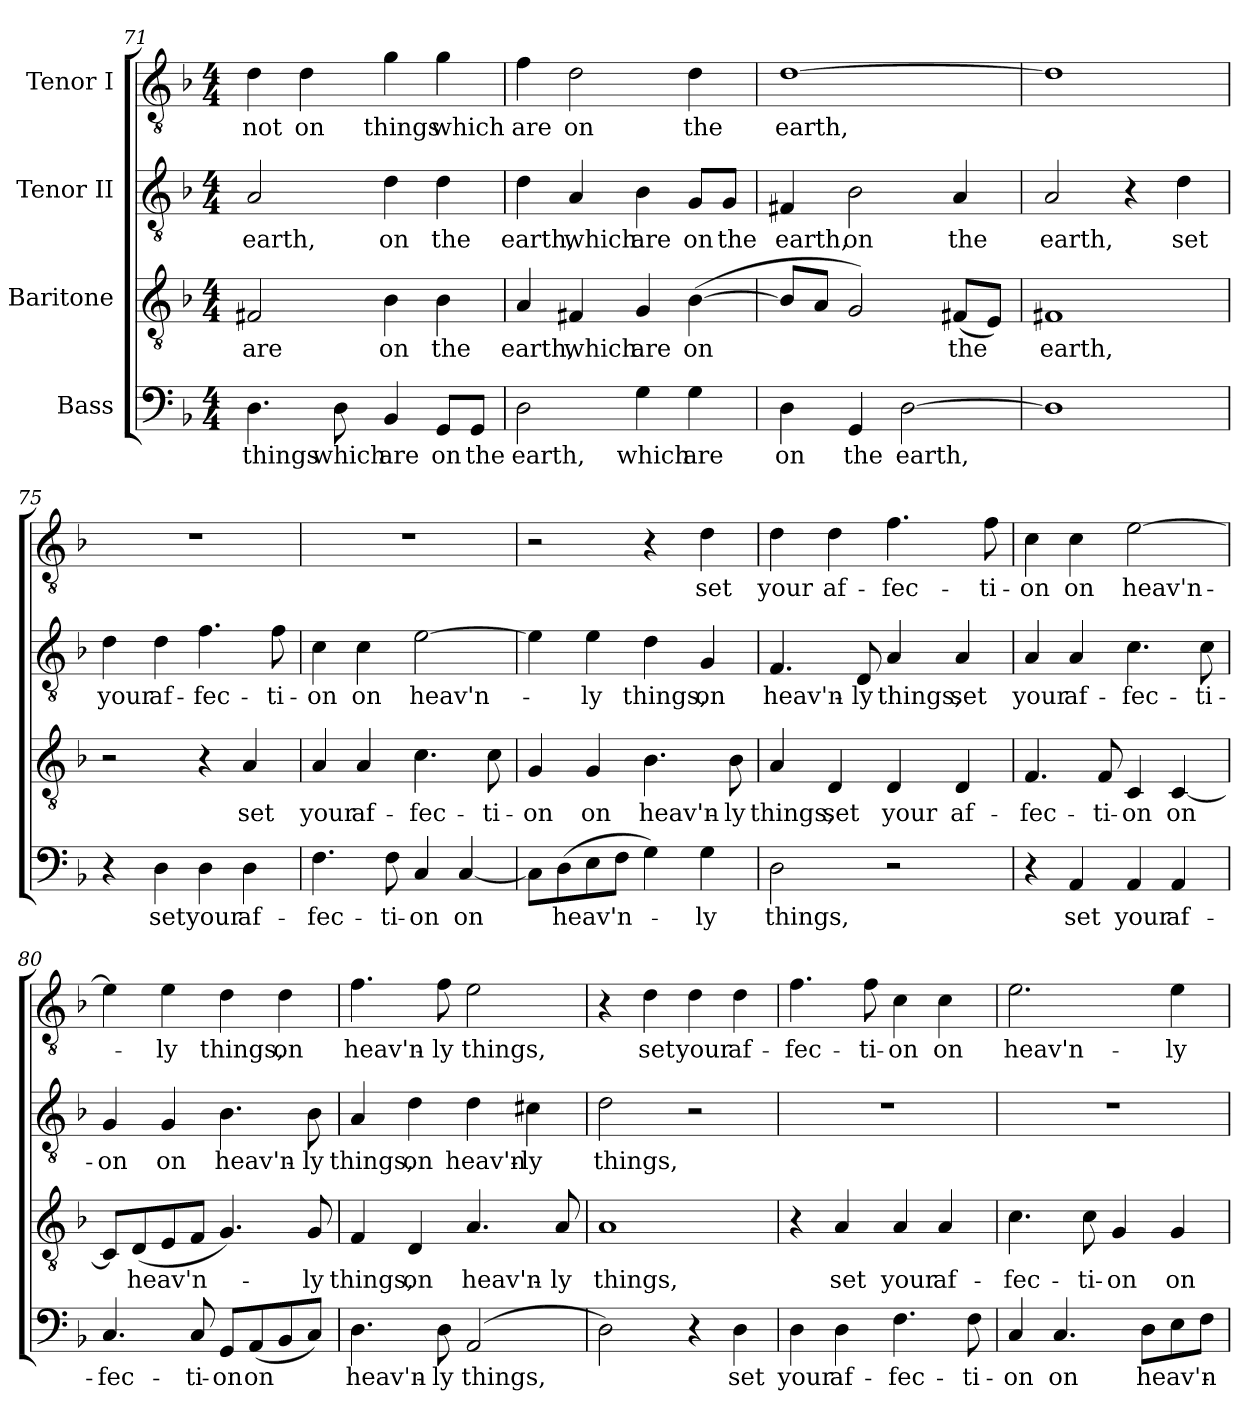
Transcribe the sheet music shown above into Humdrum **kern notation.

**kern	**text	**kern	**text	**kern	**text	**kern	**text
*part4	*part4	*part3	*part3	*part2	*part2	*part1	*part1
*staff4	*staff4	*staff3	*staff3	*staff2	*staff2	*staff1	*staff1
*I"Bass	*	*I"Baritone	*	*I"Tenor II	*	*I"Tenor I	*
*clefF4	*	*clefGv2	*	*clefGv2	*	*clefGv2	*
*k[b-]	*	*k[b-]	*	*k[b-]	*	*k[b-]	*
*F:	*	*F:	*	*F:	*	*F:	*
*M4/4	*	*M4/4	*	*M4/4	*	*M4/4	*
=71	=71	=71	=71	=71	=71	=71	=71
!	!LO:LY:b	!	!LO:LY:b	!	!LO:LY:b	!	!LO:LY:b
4.D\	things	2F#X/	are	2A/	earth,	4d\	not
!	!	!	!	!	!	!	!LO:LY:b
.	.	.	.	.	.	4d\	on
!	!LO:LY:b	!	!	!	!	!	!
8D\	which	.	.	.	.	.	.
!	!LO:LY:b	!	!LO:LY:b	!	!LO:LY:b	!	!LO:LY:b
4BB-/	are	4B-i\	on	4d\	on	4g\	things
!	!LO:LY:b	!	!LO:LY:b	!	!LO:LY:b	!	!LO:LY:b
8GG/L	on	4B-\	the	4d\	the	4g\	which
!	!LO:LY:b	!	!	!	!	!	!
8GG/J	the	.	.	.	.	.	.
!!LO:LB:g=z
=72	=72	=72	=72	=72	=72	=72	=72
!	!LO:LY:b	!	!LO:LY:b	!	!LO:LY:b	!	!LO:LY:b
2D\	earth,	4A/	earth,	4d\	earth,	4f\	are
!	!	!	!LO:LY:b	!	!LO:LY:b	!	!LO:LY:b
.	.	4F#i/	which	4A/	which	2d\	on
!	!LO:LY:b	!	!LO:LY:b	!	!LO:LY:b	!	!
4G\	which	4G/	are	4B-\	are	.	.
!	!LO:LY:b	!	!LO:LY:b	!	!LO:LY:b	!	!LO:LY:b
4G\	are	(>[4B-\	on	8G/L	on	4d\	the
!	!	!	!	!	!LO:LY:b	!	!
.	.	.	.	8G/J	the	.	.
=73	=73	=73	=73	=73	=73	=73	=73
!	!LO:LY:b	!	!	!	!LO:LY:b	!	!LO:LY:b
4D\	on	8B-/L]	.	4F#X/	earth,	[1d	earth,
.	.	8A/J	.	.	.	.	.
!	!LO:LY:b	!	!	!	!LO:LY:b	!	!
4GG/	the	2G/)	.	2B-\	on	.	.
!	!LO:LY:b	!	!	!	!	!	!
[2D\	earth,	.	.	.	.	.	.
!	!	!	!LO:LY:b	!	!LO:LY:b	!	!
.	.	(<8F#X/L	the	4A/	the	.	.
.	.	8E/J)	.	.	.	.	.
=74	=74	=74	=74	=74	=74	=74	=74
!	!	!	!LO:LY:b	!	!LO:LY:b	!	!
1D]	.	1F#X	earth,	2A/	earth,	1d]	.
.	.	.	.	4r	.	.	.
!	!	!	!	!	!LO:LY:b	!	!
.	.	.	.	4d\	set	.	.
=75	=75	=75	=75	=75	=75	=75	=75
!	!	!	!	!	!LO:LY:b	!	!
4r	.	2r	.	4d\	your	1r	.
!	!LO:LY:b	!	!	!	!LO:LY:b	!	!
4D\	set	.	.	4d\	af-	.	.
!	!LO:LY:b	!	!	!	!LO:LY:b	!	!
4D\	your	4r	.	4.f\	-fec-	.	.
!	!LO:LY:b	!	!LO:LY:b	!	!	!	!
4D\	af-	4A/	set	.	.	.	.
!	!	!	!	!	!LO:LY:b	!	!
.	.	.	.	8f\	-ti-	.	.
=76	=76	=76	=76	=76	=76	=76	=76
!	!LO:LY:b	!	!LO:LY:b	!	!LO:LY:b	!	!
4.F\	-fec-	4A/	your	4c\	-on	1r	.
!	!	!	!LO:LY:b	!	!LO:LY:b	!	!
.	.	4A/	af-	4c\	on	.	.
!	!LO:LY:b	!	!	!	!	!	!
8F\	-ti-	.	.	.	.	.	.
!	!LO:LY:b	!	!LO:LY:b	!	!LO:LY:b	!	!
4C/	-on	4.c\	-fec-	[2e\	heav'n-	.	.
!	!LO:LY:b	!	!	!	!	!	!
[4C/	on	.	.	.	.	.	.
!	!	!	!LO:LY:b	!	!	!	!
.	.	8c\	-ti-	.	.	.	.
!!LO:LB:g=z
=77	=77	=77	=77	=77	=77	=77	=77
!	!	!	!LO:LY:b	!	!	!	!
8C\L]	.	4G/	-on	4e\]	.	2r	.
!	!LO:LY:b	!	!	!	!	!	!
(>8D\	heav'n-	.	.	.	.	.	.
!	!	!	!LO:LY:b	!	!LO:LY:b	!	!
8E\	.	4G/	on	4e\	-ly	.	.
8F\J	.	.	.	.	.	.	.
!	!	!	!LO:LY:b	!	!LO:LY:b	!	!
4G\)	.	4.B-\	heav'n-	4d\	things,	4r	.
!	!LO:LY:b	!	!	!	!LO:LY:b	!	!LO:LY:b
4G\	-ly	.	.	4G/	on	4d\	set
!	!	!	!LO:LY:b	!	!	!	!
.	.	8B-\	-ly	.	.	.	.
=78	=78	=78	=78	=78	=78	=78	=78
!	!LO:LY:b	!	!LO:LY:b	!	!LO:LY:b	!	!LO:LY:b
2D\	things,	4A/	things,	4.F/	heav'n-	4d\	your
!	!	!	!LO:LY:b	!	!	!	!LO:LY:b
.	.	4D/	set	.	.	4d\	af-
!	!	!	!	!	!LO:LY:b	!	!
.	.	.	.	8D/	-ly	.	.
!	!	!	!LO:LY:b	!	!LO:LY:b	!	!LO:LY:b
2r	.	4D/	your	4A/	things,	4.f\	-fec-
!	!	!	!LO:LY:b	!	!LO:LY:b	!	!
.	.	4D/	af-	4A/	set	.	.
!	!	!	!	!	!	!	!LO:LY:b
.	.	.	.	.	.	8f\	-ti-
=79	=79	=79	=79	=79	=79	=79	=79
!	!	!	!LO:LY:b	!	!LO:LY:b	!	!LO:LY:b
4r	.	4.F/	-fec-	4A/	your	4c\	-on
!	!LO:LY:b	!	!	!	!LO:LY:b	!	!LO:LY:b
4AA/	set	.	.	4A/	af-	4c\	on
!	!	!	!LO:LY:b	!	!	!	!
.	.	8F/	-ti-	.	.	.	.
!	!LO:LY:b	!	!LO:LY:b	!	!LO:LY:b	!	!LO:LY:b
4AA/	your	4C/	-on	4.c\	-fec-	[2e\	heav'n-
!	!LO:LY:b	!	!LO:LY:b	!	!	!	!
4AA/	af-	[4C/	on	.	.	.	.
!	!	!	!	!	!LO:LY:b	!	!
.	.	.	.	8c\	-ti-	.	.
=80	=80	=80	=80	=80	=80	=80	=80
!	!LO:LY:b	!	!	!	!LO:LY:b	!	!
4.C/	-fec-	8C/L]	.	4G/	-on	4e\]	.
!	!	!	!LO:LY:b	!	!	!	!
.	.	(<8D/	heav'n-	.	.	.	.
!	!	!	!	!	!LO:LY:b	!	!LO:LY:b
.	.	8E/	.	4G/	on	4e\	-ly
!	!LO:LY:b	!	!	!	!	!	!
8C/	-ti-	8F/J	.	.	.	.	.
!	!LO:LY:b	!	!	!	!LO:LY:b	!	!LO:LY:b
8GG/L	-on	4.G/)	.	4.B-\	heav'n-	4d\	things,
!	!LO:LY:b	!	!	!	!	!	!
(<8AA/	on	.	.	.	.	.	.
!	!	!	!	!	!	!	!LO:LY:b
8BB-/	.	.	.	.	.	4d\	on
!	!	!	!LO:LY:b	!	!LO:LY:b	!	!
8C/J)	.	8G/	-ly	8B-\	-ly	.	.
=81	=81	=81	=81	=81	=81	=81	=81
!	!LO:LY:b	!	!LO:LY:b	!	!LO:LY:b	!	!LO:LY:b
4.D\	heav'n-	4F/	things,	4A/	things,	4.f\	heav'n-
!	!	!	!LO:LY:b	!	!LO:LY:b	!	!
.	.	4D/	on	4d\	on	.	.
!	!LO:LY:b	!	!	!	!	!	!LO:LY:b
8D\	-ly	.	.	.	.	8f\	-ly
!	!LO:LY:b	!	!LO:LY:b	!	!LO:LY:b	!	!LO:LY:b
(>2AA/	things,	4.A/	heav'n-	4d\	heav'n-	2e\	things,
!	!	!	!	!	!LO:LY:b	!	!
.	.	.	.	4c#i\	-ly	.	.
!	!	!	!LO:LY:b	!	!	!	!
.	.	8A/	-ly	.	.	.	.
!!LO:PB:g=z
=82	=82	=82	=82	=82	=82	=82	=82
!	!	!	!LO:LY:b	!	!LO:LY:b	!	!
2D\)	.	1A	things,	2d\	things,	4r	.
!	!	!	!	!	!	!	!LO:LY:b
.	.	.	.	.	.	4d\	set
!	!	!	!	!	!	!	!LO:LY:b
4r	.	.	.	2r	.	4d\	your
!	!LO:LY:b	!	!	!	!	!	!LO:LY:b
4D\	set	.	.	.	.	4d\	af-
=83	=83	=83	=83	=83	=83	=83	=83
!	!LO:LY:b	!	!	!	!	!	!LO:LY:b
4D\	your	4r	.	1r	.	4.f\	-fec-
!	!LO:LY:b	!	!LO:LY:b	!	!	!	!
4D\	af-	4A/	set	.	.	.	.
!	!	!	!	!	!	!	!LO:LY:b
.	.	.	.	.	.	8f\	-ti-
!	!LO:LY:b	!	!LO:LY:b	!	!	!	!LO:LY:b
4.F\	-fec-	4A/	your	.	.	4c\	-on
!	!	!	!LO:LY:b	!	!	!	!LO:LY:b
.	.	4A/	af-	.	.	4c\	on
!	!LO:LY:b	!	!	!	!	!	!
8F\	-ti-	.	.	.	.	.	.
=84	=84	=84	=84	=84	=84	=84	=84
!	!LO:LY:b	!	!LO:LY:b	!	!	!	!LO:LY:b
4C/	-on	4.c\	-fec-	1r	.	2.e\	heav'n-
!	!LO:LY:b	!	!	!	!	!	!
4.C/	on	.	.	.	.	.	.
!	!	!	!LO:LY:b	!	!	!	!
.	.	8c\	-ti-	.	.	.	.
!	!	!	!LO:LY:b	!	!	!	!
.	.	4G/	-on	.	.	.	.
!	!LO:LY:b	!	!	!	!	!	!
8D\L	heav'n-	.	.	.	.	.	.
!	!	!	!LO:LY:b	!	!	!	!LO:LY:b
8E\	.	4G/	on	.	.	4e\	-ly
8F\J	.	.	.	.	.	.	.
=	=	=	=	=	=	=	=
*-	*-	*-	*-	*-	*-	*-	*-
